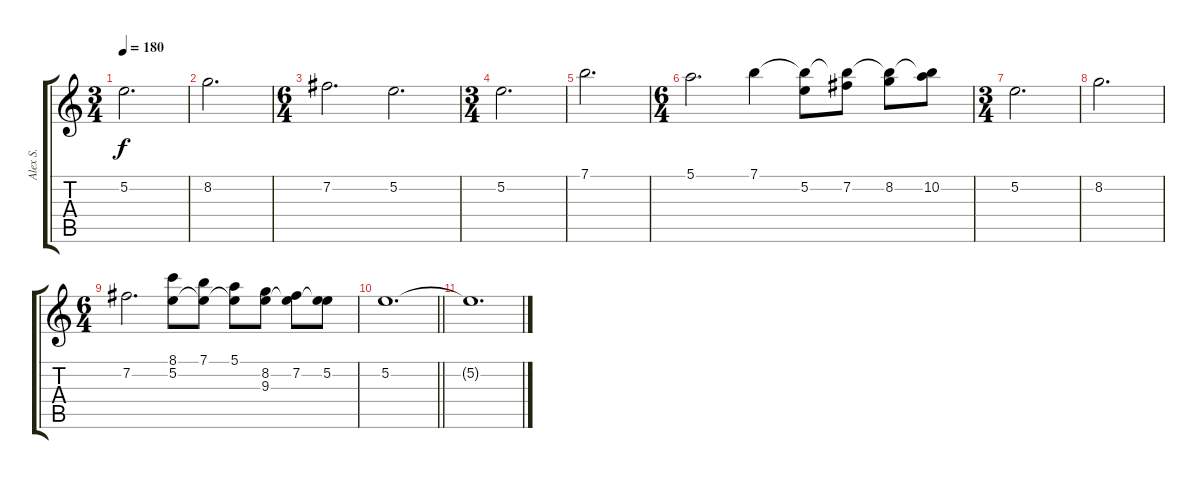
\track ("Alex S." "Alex S.") {instrument flute}
\staff {score tabs}
\tuning (E5 B4 G4 D4 A3 E3) {hide}
\ts (3 4)
\tempo 180
\clef g2
\ks c
5.2.2{d dy f} |
8.2.2{d} |
\ts (6 4)
7.2.2{d} 5.2.2{d} |
\ts (3 4)
5.2.2{d} |
7.1.2{d} |
\ts (6 4)
5.1.2{d} 7.1.4 (7.1{t} 5.2).8 (7.1{t} 7.2).8 (7.1{t} 8.2).8 (7.1{t} 10.2).8 |
\ts (3 4)
5.2.2{d} |
8.2.2{d} |
\ts (6 4)
7.2.2{d} (8.1 5.2).8 (7.1 5.2{t}).8 (5.1 5.2{t}).8 (8.2 9.3).8 (7.2 9.3{t}).8 (5.2 9.3{t}).8 |
\barLineRight lightlight
5.2.1{d volume 0} |
5.2{t}.1{d}
